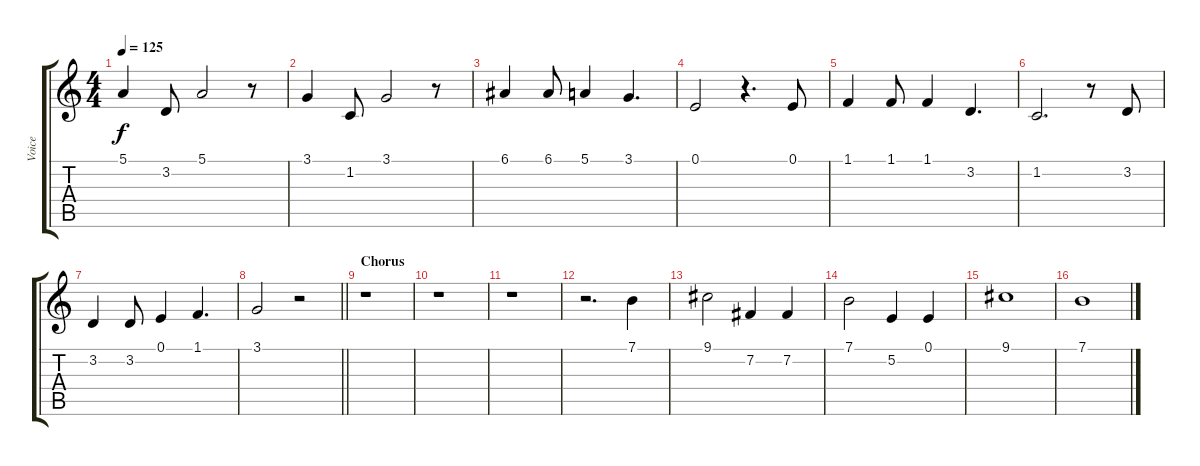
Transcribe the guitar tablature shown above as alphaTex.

\track ("Voice" "Voice") {instrument lead6voice}
\staff {score tabs}
\tuning (E4 B3 G3 D3 A2 E2) {hide}
\ts (4 4)
\tempo 125
\clef g2
\ks c
5.1.4{dy f} 3.2.8 5.1.2 r.8 |
3.1.4 1.2.8 3.1.2 r.8 |
6.1.4 6.1.8 5.1.4 3.1.4{d} |
0.1.2 r.4{d} 0.1.8 |
1.1.4 1.1.8 1.1.4 3.2.4{d} |
1.2.2{d} r.8 3.2.8 |
3.2.4 3.2.8 0.1.4 1.1.4{d} |
\barLineRight lightlight
3.1.2 r.2 |
\section ("" "Chorus ")
r.1 |
r.1 |
r.1 |
r.2{d} 7.1.4 |
9.1.2 7.2.4 7.2.4 |
7.1.2 5.2.4 0.1.4 |
9.1.1 |
7.1.1
